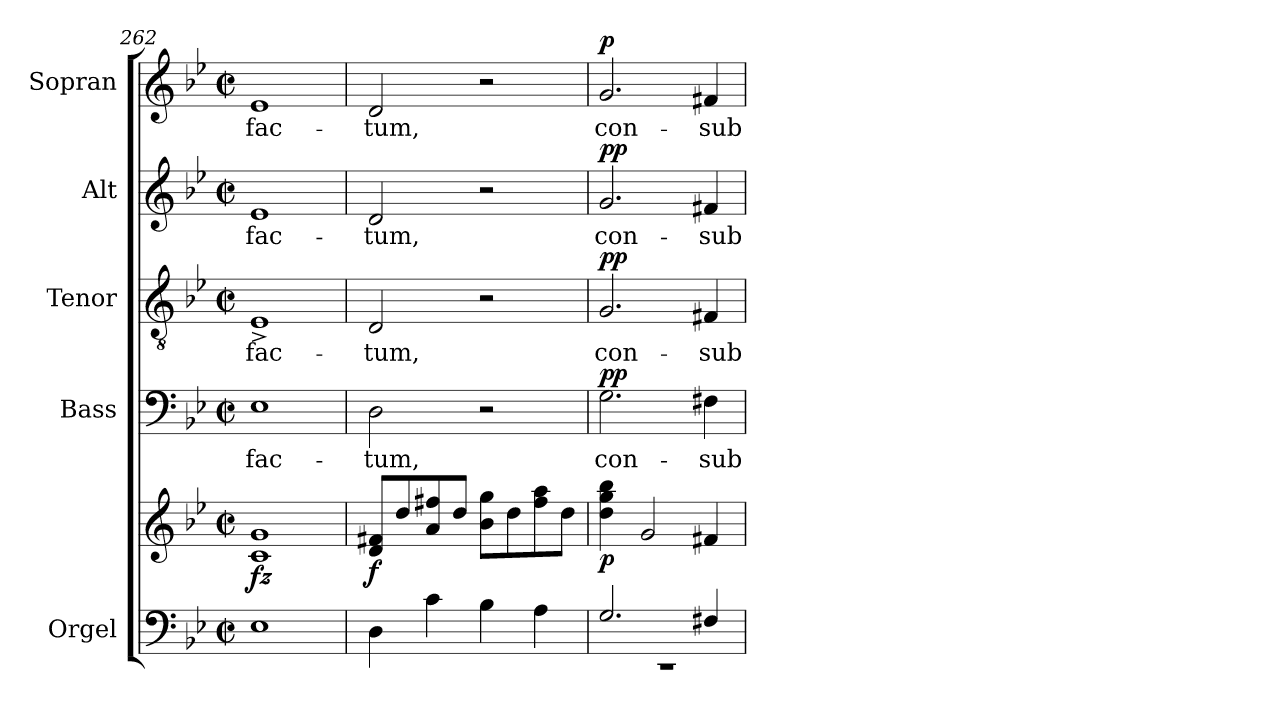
**kern	**kern	**dynam	**kern	**text	**dynam	**kern	**text	**dynam	**kern	**text	**dynam	**kern	**text	**dynam
*part5	*part5	*part5	*part4	*part4	*part4	*part3	*part3	*part3	*part2	*part2	*part2	*part1	*part1	*part1
*staff6	*staff5	*staff5/6	*staff4	*staff4	*staff4	*staff3	*staff3	*staff3	*staff2	*staff2	*staff2	*staff1	*staff1	*staff1
*I"Orgel	*	*	*I"Bass	*	*	*I"Tenor	*	*	*I"Alt	*	*	*I"Sopran	*	*
*I'Org.	*	*	*I'B.	*	*	*I'T.	*	*	*I'A.	*	*	*I'S.	*	*
*clefF4	*clefG2	*	*clefF4	*	*	*clefGv2	*	*	*clefG2	*	*	*clefG2	*	*
*k[b-e-]	*k[b-e-]	*	*k[b-e-]	*	*	*k[b-e-]	*	*	*k[b-e-]	*	*	*k[b-e-]	*	*
*B-:	*B-:	*	*B-:	*	*	*B-:	*	*	*B-:	*	*	*B-:	*	*
*M2/2	*M2/2	*	*M2/2	*	*	*M2/2	*	*	*M2/2	*	*	*M2/2	*	*
*met(c|)	*met(c|)	*	*met(c|)	*	*	*met(c|)	*	*	*met(c|)	*	*	*met(c|)	*	*
=262	=262	=262	=262	=262	=262	=262	=262	=262	=262	=262	=262	=262	=262	=262
!	!	!LO:DY:b	!	!LO:LY:b	!	!	!LO:LY:b	!	!	!LO:LY:b	!	!	!LO:LY:b	!
1E-	1c 1g	fz	1E-	fac-	.	1E-^>	fac-	.	1e-	fac-	.	1e-	fac-	.
=263	=263	=263	=263	=263	=263	=263	=263	=263	=263	=263	=263	=263	=263	=263
!	!	!LO:DY:b	!	!LO:LY:b	!	!	!LO:LY:b	!	!	!LO:LY:b	!	!	!LO:LY:b	!
4D\	8d/ 8f#X/L	f	2D\	-tum,	.	2D/	-tum,	.	2d/	-tum,	.	2d/	-tum,	.
.	8dd/	.	.	.	.	.	.	.	.	.	.	.	.	.
4c\	8a/ 8ff#X/	.	.	.	.	.	.	.	.	.	.	.	.	.
.	8dd/J	.	.	.	.	.	.	.	.	.	.	.	.	.
4B-\	8b-\ 8gg\L	.	2r	.	.	2r	.	.	2r	.	.	2r	.	.
.	8dd\	.	.	.	.	.	.	.	.	.	.	.	.	.
4A\	8ff#\ 8aa\	.	.	.	.	.	.	.	.	.	.	.	.	.
.	8dd\J	.	.	.	.	.	.	.	.	.	.	.	.	.
=264	=264	=264	=264	=264	=264	=264	=264	=264	=264	=264	=264	=264	=264	=264
*^	*	*	*	*	*	*	*	*	*	*	*	*	*	*
!	!	!	!LO:DY:b	!	!LO:LY:b	!LO:DY:a	!	!LO:LY:b	!LO:DY:a	!	!LO:LY:b	!LO:DY:a	!	!LO:LY:b	!LO:DY:a
2.G/	1rEE	4dd\ 4gg\ 4bb-\	p	2.G\	con-	pp	2.G/	con-	pp	2.g/	con-	pp	2.g/	con-	p
.	.	2g/	.	.	.	.	.	.	.	.	.	.	.	.	.
!	!	!	!	!	!LO:LY:b	!	!	!LO:LY:b	!	!	!LO:LY:b	!	!	!LO:LY:b	!
4F#X/	.	4f#X/	.	4F#X\	-sub-	.	4F#X/	-sub-	.	4f#X/	-sub-	.	4f#X/	-sub-	.
*v	*v	*	*	*	*	*	*	*	*	*	*	*	*	*	*
=	=	=	=	=	=	=	=	=	=	=	=	=	=	=
*-	*-	*-	*-	*-	*-	*-	*-	*-	*-	*-	*-	*-	*-	*-
